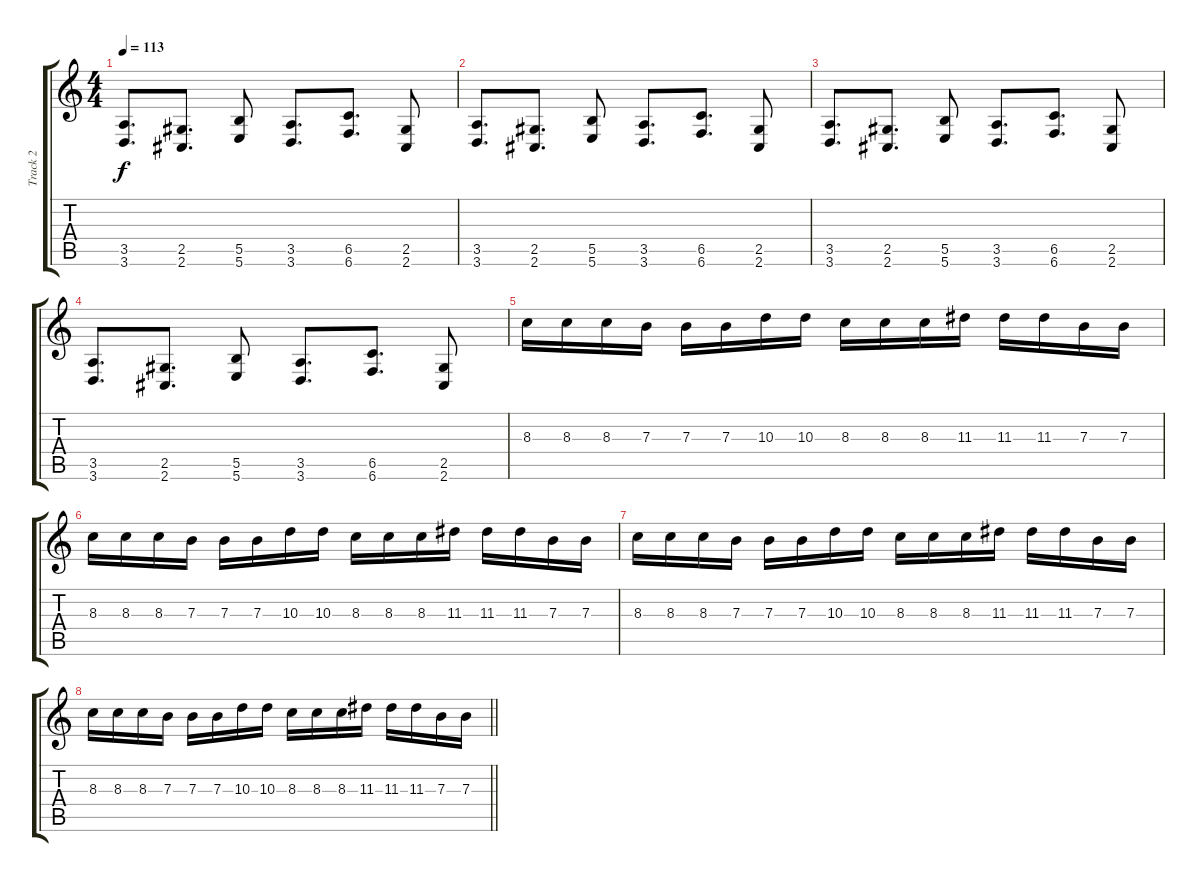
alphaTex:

\track ("Track 2" "Track 2") {instrument distortionguitar}
\staff {score tabs}
\tuning (Db4 Ab3 E3 B2 Gb2 B1) {hide}
\ts (4 4)
\tempo 113
\clef g2
\ks c
(3.5 3.6).8{d dy f volume 13} (2.5 2.6).8{d} (5.5 5.6).8 (3.5 3.6).8{d} (6.5 6.6).8{d} (2.5 2.6).8 |
(3.5 3.6).8{d} (2.5 2.6).8{d} (5.5 5.6).8 (3.5 3.6).8{d} (6.5 6.6).8{d} (2.5 2.6).8 |
(3.5 3.6).8{d} (2.5 2.6).8{d} (5.5 5.6).8 (3.5 3.6).8{d} (6.5 6.6).8{d} (2.5 2.6).8 |
(3.5 3.6).8{d} (2.5 2.6).8{d} (5.5 5.6).8 (3.5 3.6).8{d} (6.5 6.6).8{d} (2.5 2.6).8 |
8.3.16 8.3.16 8.3.16 7.3.16 7.3.16 7.3.16 10.3.16 10.3.16 8.3.16 8.3.16 8.3.16 11.3.16 11.3.16 11.3.16 7.3.16 7.3.16 |
8.3.16 8.3.16 8.3.16 7.3.16 7.3.16 7.3.16 10.3.16 10.3.16 8.3.16 8.3.16 8.3.16 11.3.16 11.3.16 11.3.16 7.3.16 7.3.16 |
8.3.16 8.3.16 8.3.16 7.3.16 7.3.16 7.3.16 10.3.16 10.3.16 8.3.16 8.3.16 8.3.16 11.3.16 11.3.16 11.3.16 7.3.16 7.3.16 |
\barLineRight lightlight
8.3.16 8.3.16 8.3.16 7.3.16 7.3.16 7.3.16 10.3.16 10.3.16 8.3.16 8.3.16 8.3.16 11.3.16 11.3.16 11.3.16 7.3.16 7.3.16
